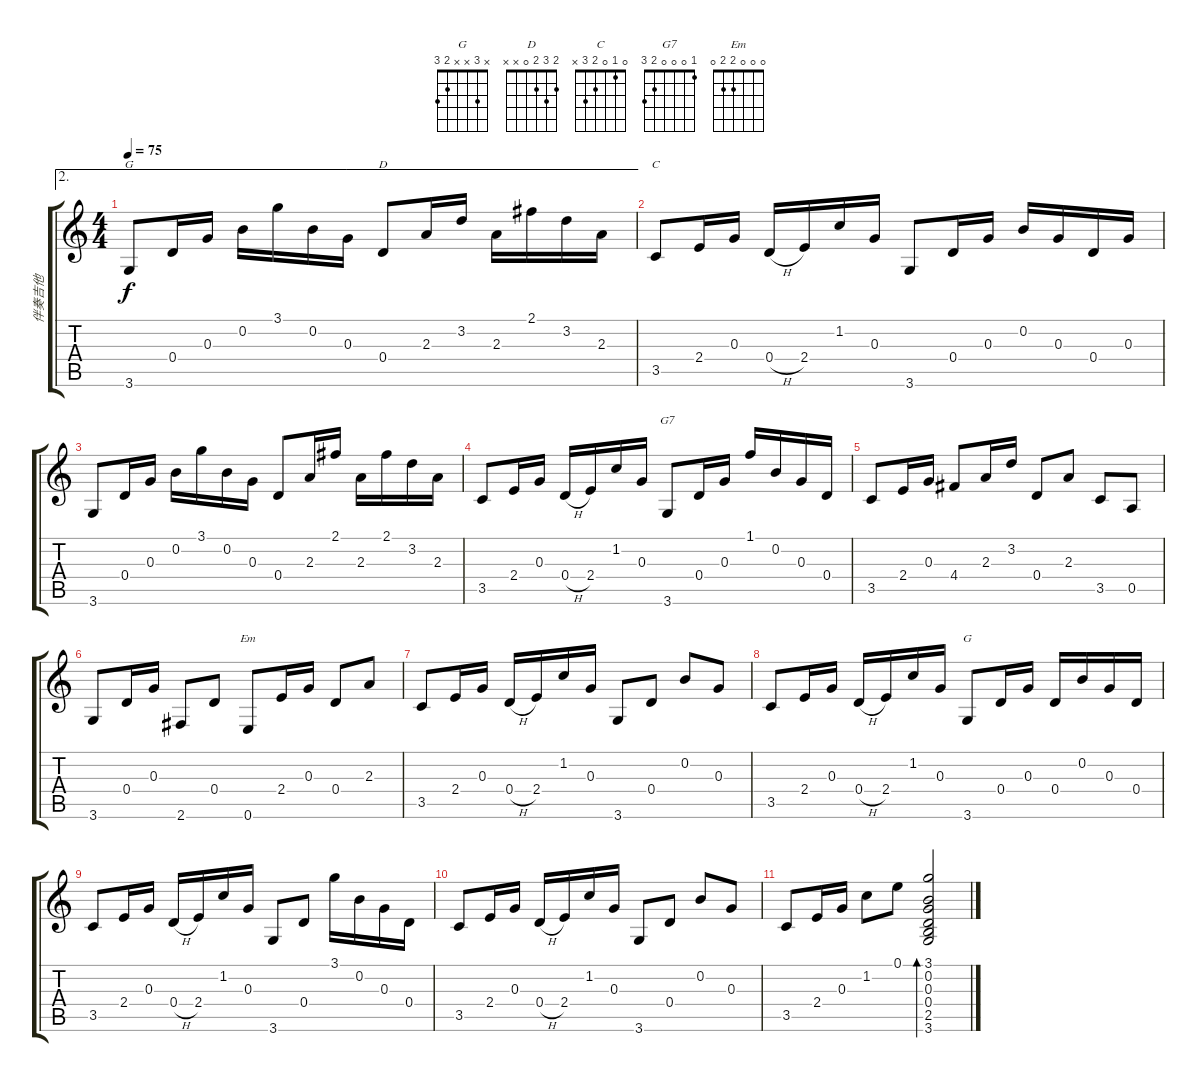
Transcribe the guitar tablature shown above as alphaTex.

\track ("伴奏吉他" "伴奏吉他") {instrument acousticguitarsteel}
\staff {score tabs}
\tuning (E4 B3 G3 D3 A2 E2) {hide}
\chord ("G" 3 0 0 0 2 3)
\chord ("D" 2 3 2 0 x x)
\chord ("C" 0 1 0 2 3 x)
\chord ("G7" 1 0 0 0 2 3)
\chord ("Em" 0 0 0 2 2 0)
\chord ("G" x 3 x x 2 3)
\ae 2
\ts (4 4)
\tempo 75
\clef g2
\ks c
3.6.8{ch "G" dy f} 0.4.16 0.3.16 0.2.16 3.1.16 0.2.16 0.3.16 0.4.8{ch "D"} 2.3.16 3.2.16 2.3.16 2.1.16 3.2.16 2.3.16 |
3.5.8{ch "C"} 2.4.16 0.3.16 0.4{h}.16 2.4.16 1.2.16 0.3.16 3.6.8 0.4.16 0.3.16 0.2.16 0.3.16 0.4.16 0.3.16 |
3.6.8 0.4.16 0.3.16 0.2.16 3.1.16 0.2.16 0.3.16 0.4.8 2.3.16 2.1.16 2.3.16 2.1.16 3.2.16 2.3.16 |
3.5.8 2.4.16 0.3.16 0.4{h}.16 2.4.16 1.2.16 0.3.16 3.6.8{ch "G7"} 0.4.16 0.3.16 1.1.16 0.2.16 0.3.16 0.4.16 |
3.5.8 2.4.16 0.3.16 4.4.8 2.3.16 3.2.16 0.4.8 2.3.8 3.5.8 0.5.8 |
3.6.8 0.4.16 0.3.16 2.6.8 0.4.8 0.6.8{ch "Em"} 2.4.16 0.3.16 0.4.8 2.3.8 |
3.5.8 2.4.16 0.3.16 0.4{h}.16 2.4.16 1.2.16 0.3.16 3.6.8 0.4.8 0.2.8 0.3.8 |
3.5.8 2.4.16 0.3.16 0.4{h}.16 2.4.16 1.2.16 0.3.16 3.6.8{ch "G"} 0.4.16 0.3.16 0.4.16 0.2.16 0.3.16 0.4.16 |
3.5.8 2.4.16 0.3.16 0.4{h}.16 2.4.16 1.2.16 0.3.16 3.6.8 0.4.8 3.1.16 0.2.16 0.3.16 0.4.16 |
3.5.8 2.4.16 0.3.16 0.4{h}.16 2.4.16 1.2.16 0.3.16 3.6.8 0.4.8 0.2.8 0.3.8 |
3.5.8 2.4.16 0.3.16 1.2.8 0.1.8 (3.1 0.2 0.3 0.4 2.5 3.6).2{bd 480}
